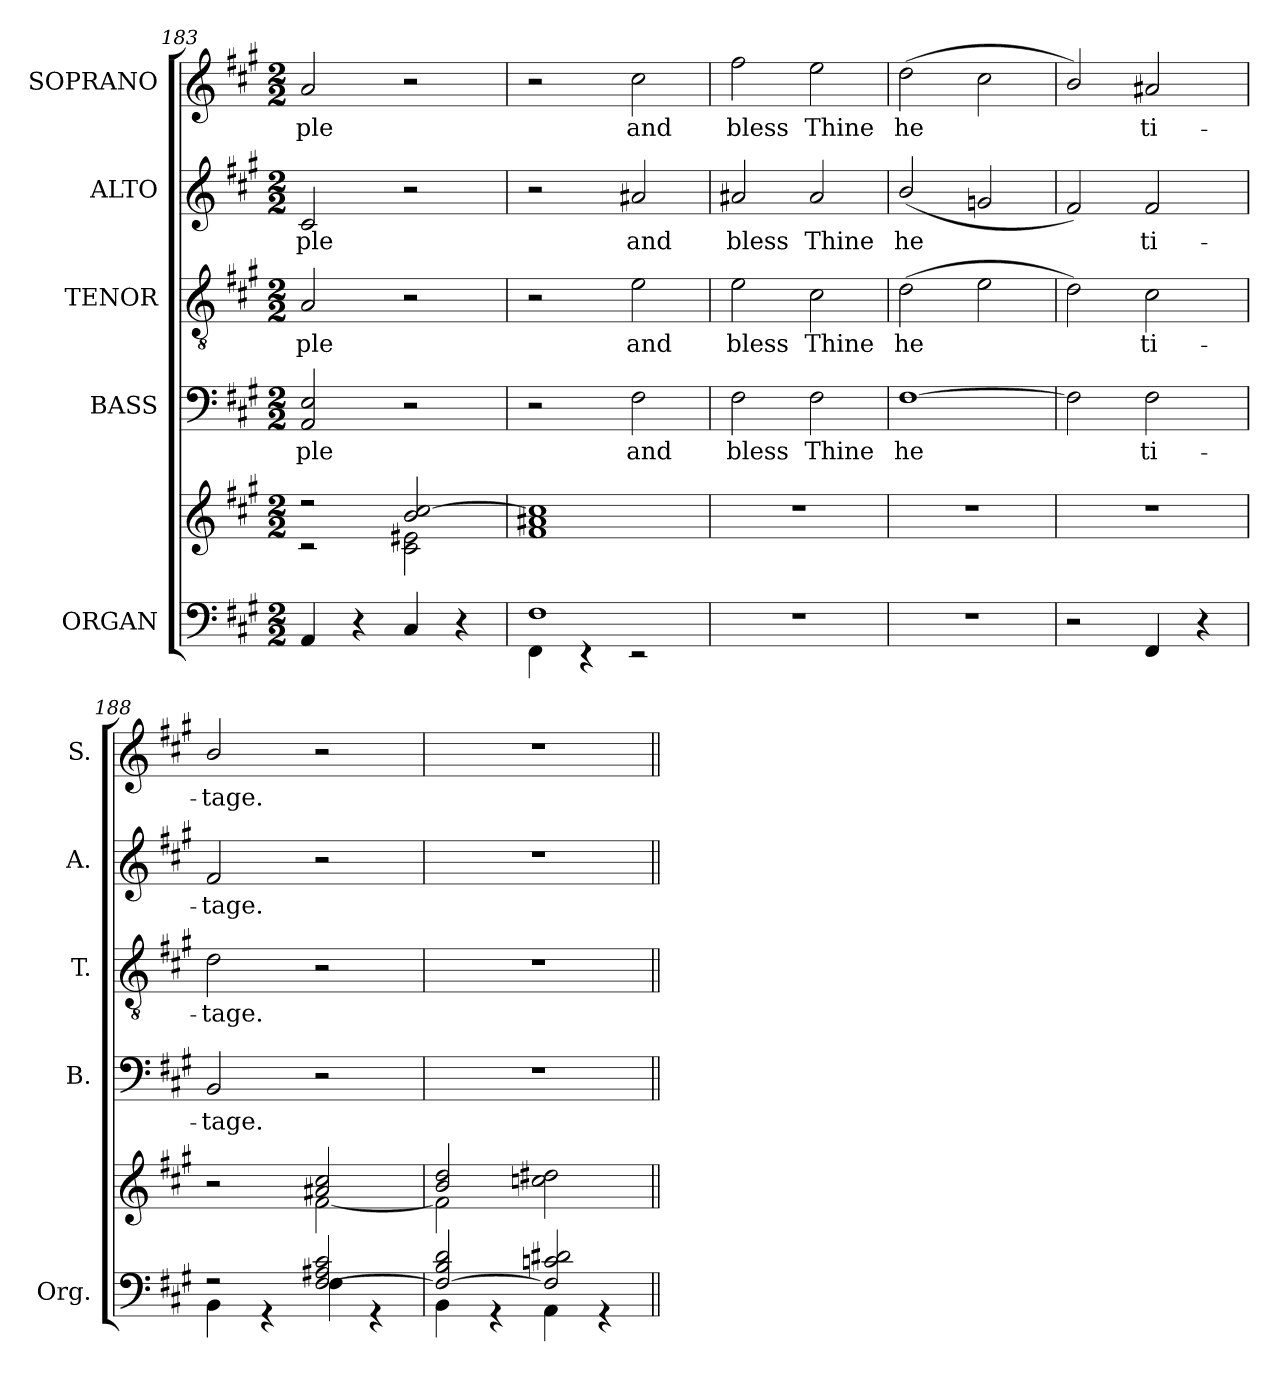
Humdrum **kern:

**kern	**kern	**kern	**text	**kern	**text	**kern	**text	**kern	**text
*part5	*part5	*part4	*part4	*part3	*part3	*part2	*part2	*part1	*part1
*staff6	*staff5	*staff4	*staff4	*staff3	*staff3	*staff2	*staff2	*staff1	*staff1
*I"ORGAN	*	*I"BASS	*	*I"TENOR	*	*I"ALTO	*	*I"SOPRANO	*
*I'Org.	*	*I'B.	*	*I'T.	*	*I'A.	*	*I'S.	*
*clefF4	*clefG2	*clefF4	*	*clefGv2	*	*clefG2	*	*clefG2	*
*	*	*	*	*ITrd7c12	*	*	*	*	*
*k[f#c#g#]	*k[f#c#g#]	*k[f#c#g#]	*	*k[f#c#g#]	*	*k[f#c#g#]	*	*k[f#c#g#]	*
*A:	*A:	*A:	*	*A:	*	*A:	*	*A:	*
*M2/2	*M2/2	*M2/2	*	*M2/2	*	*M2/2	*	*M2/2	*
=183	=183	=183	=183	=183	=183	=183	=183	=183	=183
*	*^	*	*	*	*	*	*	*	*
!	!	!	!	!LO:LY:b:color=#000000	!	!	!	!	!	!
!	!	!	!	!	!	!LO:LY:b:color=#000000	!	!	!	!
!	!	!	!	!	!	!	!	!LO:LY:b:color=#000000	!	!
!	!	!	!	!	!	!	!	!	!	!LO:LY:b:color=#000000
4AAi/	2r	2r	2AAi/ 2Ei	-ple	2AAi/	-ple	2c#i/	-ple	2ai/	-ple
4r	.	.	.	.	.	.	.	.	.	.
4C#i/	2bi/ [2cc#i	2c#i\ 2e#Xi	2r	.	2r	.	2r	.	2r	.
4r	.	.	.	.	.	.	.	.	.	.
!!LO:PB:g=z
=184	=184	=184	=184	=184	=184	=184	=184	=184	=184	=184
*^	*	*	*	*	*	*	*	*	*	*
1F#i	4FF#i\	1a#Xi 1cc#i]	1f#i	2r	.	2r	.	2r	.	2r	.
.	4r	.	.	.	.	.	.	.	.	.	.
!	!	!	!	!	!LO:LY:b:color=#000000	!	!	!	!	!	!
!	!	!	!	!	!	!	!LO:LY:b:color=#000000	!	!	!	!
!	!	!	!	!	!	!	!	!	!LO:LY:b:color=#000000	!	!
!	!	!	!	!	!	!	!	!	!	!	!LO:LY:b:color=#000000
.	2r	.	.	2F#i\	and	2Ei\	and	2a#Xi/	and	2cc#i\	and
*v	*v	*	*	*	*	*	*	*	*	*	*
*	*v	*v	*	*	*	*	*	*	*	*
=185	=185	=185	=185	=185	=185	=185	=185	=185	=185
*^	*	*	*	*	*	*	*	*	*
!	!	!	!	!LO:LY:b:color=#000000	!	!	!	!	!	!
*v	*v	*	*	*	*	*	*	*	*	*
*^	*	*	*	*	*	*	*	*	*
!	!	!	!	!	!	!LO:LY:b:color=#000000	!	!	!	!
*v	*v	*	*	*	*	*	*	*	*	*
*^	*	*	*	*	*	*	*	*	*
!	!	!	!	!	!	!	!	!LO:LY:b:color=#000000	!	!
*v	*v	*	*	*	*	*	*	*	*	*
*^	*	*	*	*	*	*	*	*	*
!	!	!	!	!	!	!	!	!	!	!LO:LY:b:color=#000000
*v	*v	*	*	*	*	*	*	*	*	*
1r	1r	2F#i\	bless	2Ei\	bless	2a#Xi/	bless	2ff#i\	bless
!	!	!	!LO:LY:b:color=#000000	!	!	!	!	!	!
!	!	!	!	!	!LO:LY:b:color=#000000	!	!	!	!
!	!	!	!	!	!	!	!LO:LY:b:color=#000000	!	!
!	!	!	!	!	!	!	!	!	!LO:LY:b:color=#000000
.	.	2F#i\	Thine	2C#i\	Thine	2a#i/	Thine	2eei\	Thine
=186	=186	=186	=186	=186	=186	=186	=186	=186	=186
!	!	!	!LO:LY:b:color=#000000	!	!	!	!	!	!
!	!	!	!	!	!LO:LY:b:color=#000000	!	!	!	!
!	!	!	!	!	!	!	!LO:LY:b:color=#000000	!	!
!	!	!	!	!	!	!	!	!	!LO:LY:b:color=#000000
1r	1r	[1F#i	he-	(2Di\	he-	(2bi/	he-	(2ddi\	he-
!	!	!	!	!	!LO:LY:b:color=#000000	!	!	!	!
!	!	!	!	!	!	!	!LO:LY:b:color=#000000	!	!
!	!	!	!	!	!	!	!	!	!LO:LY:b:color=#000000
.	.	.	.	2Ei\	--	2gni/	--	2cc#i\	--
=187	=187	=187	=187	=187	=187	=187	=187	=187	=187
!	!	!	!LO:LY:b:color=#000000	!	!	!	!	!	!
!	!	!	!	!	!LO:LY:b:color=#000000	!	!	!	!
!	!	!	!	!	!	!	!LO:LY:b:color=#000000	!	!
!	!	!	!	!	!	!	!	!	!LO:LY:b:color=#000000
2r	1r	2F#i\]	-	2Di\)	-	2f#i/)	-	2bi/)	-
!	!	!	!LO:LY:b:color=#000000	!	!	!	!	!	!
!	!	!	!	!	!LO:LY:b:color=#000000	!	!	!	!
!	!	!	!	!	!	!	!LO:LY:b:color=#000000	!	!
!	!	!	!	!	!	!	!	!	!LO:LY:b:color=#000000
4FF#i/	.	2F#i\	ti-	2C#i\	ti-	2f#i/	ti-	2a#Xi/	ti-
4r	.	.	.	.	.	.	.	.	.
=188	=188	=188	=188	=188	=188	=188	=188	=188	=188
*^	*^	*	*	*	*	*	*	*	*
!	!	!	!	!	!LO:LY:b:color=#000000	!	!	!	!	!	!
!	!	!	!	!	!	!	!LO:LY:b:color=#000000	!	!	!	!
!	!	!	!	!	!	!	!	!	!LO:LY:b:color=#000000	!	!
!	!	!	!	!	!	!	!	!	!	!	!LO:LY:b:color=#000000
2r	4BBi\	2r	2ryy	2BBi/	-tage.	2Di\	-tage.	2f#i/	-tage.	2bi/	-tage.
.	4r	.	.	.	.	.	.	.	.	.	.
[2F#i/ 2A#Xi 2c#i	4F#i\	2a#Xi/ 2cc#i	[2f#i\	2r	.	2r	.	2r	.	2r	.
.	4r	.	.	.	.	.	.	.	.	.	.
=189	=189	=189	=189	=189	=189	=189	=189	=189	=189	=189	=189
2F#i/_ 2Bi 2di	4BBi\	2bi/ 2ddi	2f#i\]	1r	.	1r	.	1r	.	1r	.
.	4r	.	.	.	.	.	.	.	.	.	.
2F#i/] 2cni 2d#Xi	4AAi\	2ccni\ 2dd#Xi	2ryy	.	.	.	.	.	.	.	.
.	4r	.	.	.	.	.	.	.	.	.	.
*v	*v	*	*	*	*	*	*	*	*	*	*
*	*v	*v	*	*	*	*	*	*	*	*
=||	=||	=||	=||	=||	=||	=||	=||	=||	=||
*-	*-	*-	*-	*-	*-	*-	*-	*-	*-
